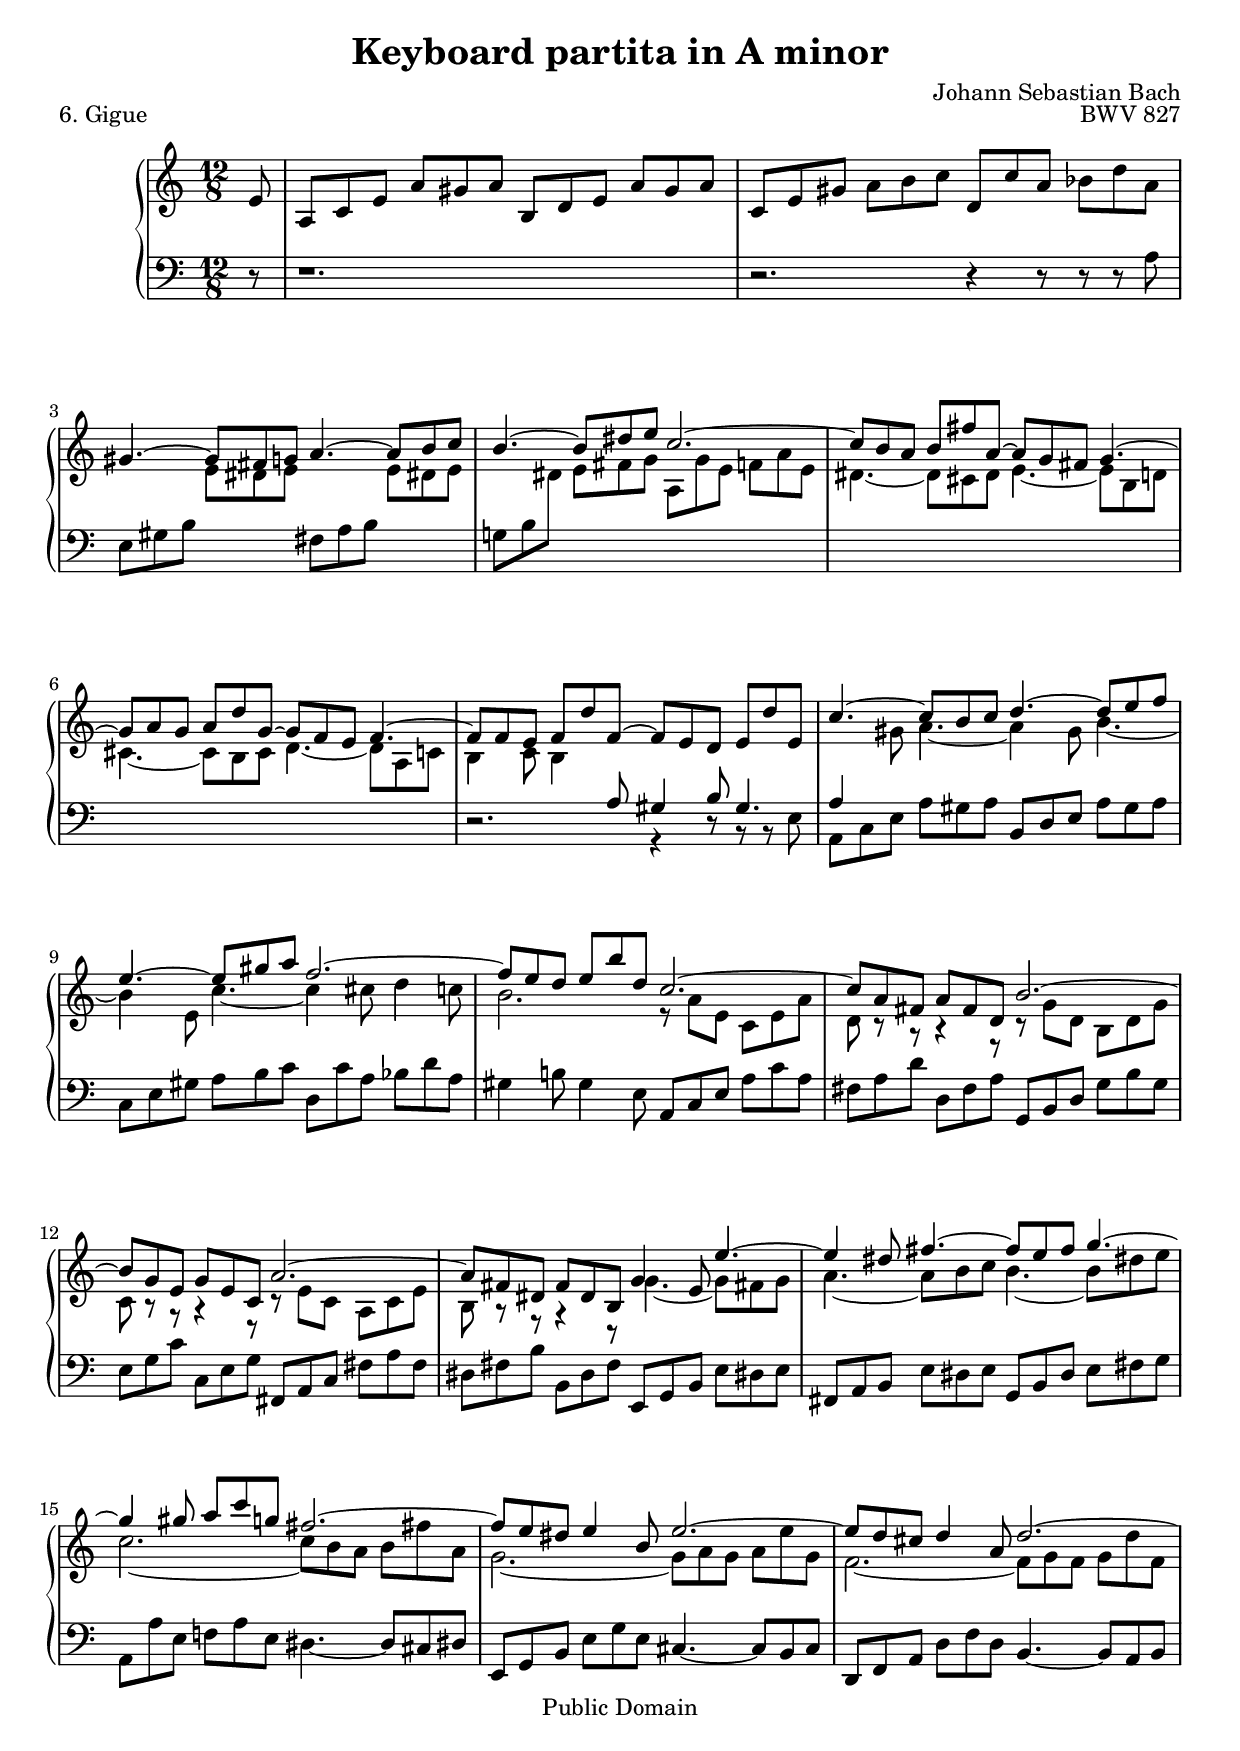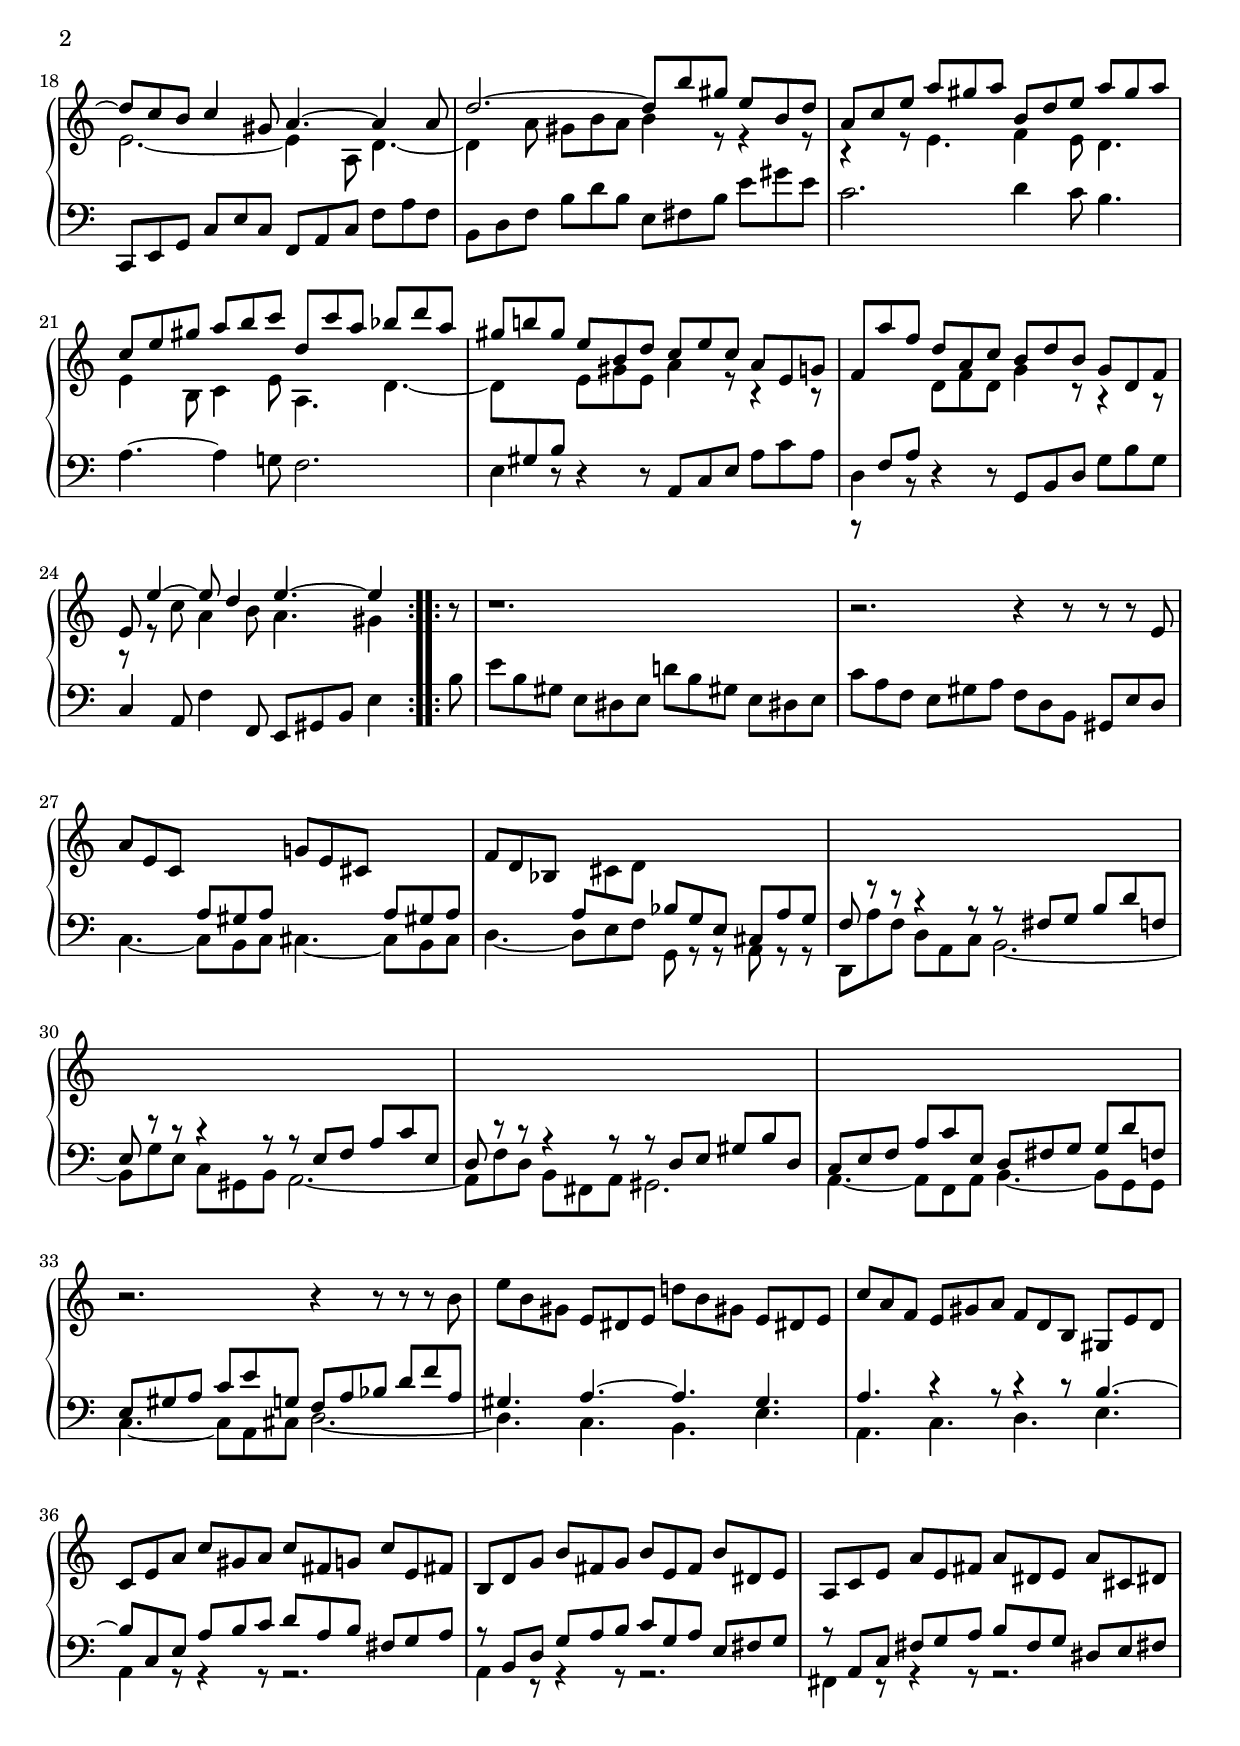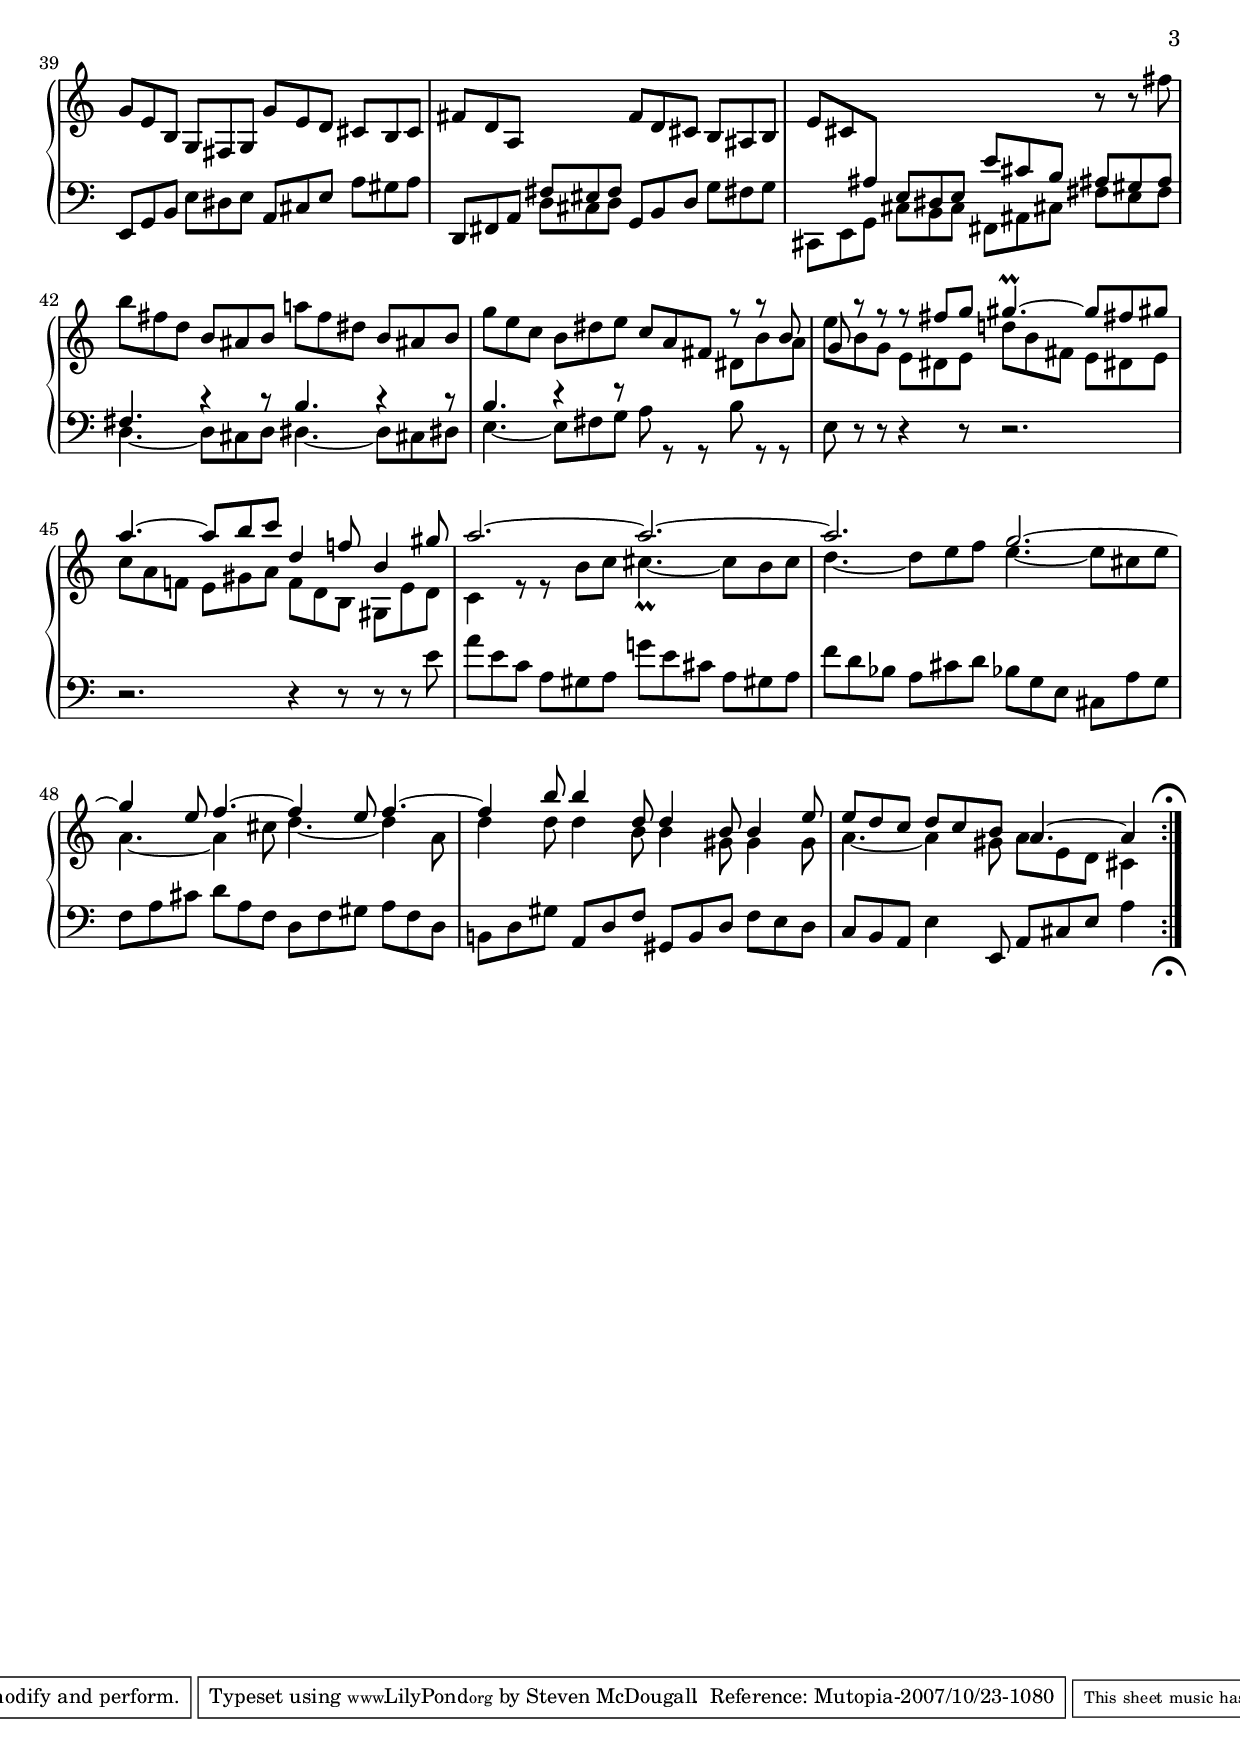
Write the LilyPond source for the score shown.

% This file prints Bach BWV 827, movement 6. Gigue

\version "2.10.25"

\header
{
  title    	    = "Keyboard partita in A minor"
  composer 	    = "Johann Sebastian Bach"
  opus     	    = "BWV 827"
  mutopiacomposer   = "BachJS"
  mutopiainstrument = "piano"
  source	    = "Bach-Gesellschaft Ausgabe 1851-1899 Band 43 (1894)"
  sourceurl         = "http://imslp.org/wiki/Notebook_for_Anna_Magdalena_Bach_(Bach,_Johann_Sebastian)"
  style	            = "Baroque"
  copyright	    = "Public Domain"
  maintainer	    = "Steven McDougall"
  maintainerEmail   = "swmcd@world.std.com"
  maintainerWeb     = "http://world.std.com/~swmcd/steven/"
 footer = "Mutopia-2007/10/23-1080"
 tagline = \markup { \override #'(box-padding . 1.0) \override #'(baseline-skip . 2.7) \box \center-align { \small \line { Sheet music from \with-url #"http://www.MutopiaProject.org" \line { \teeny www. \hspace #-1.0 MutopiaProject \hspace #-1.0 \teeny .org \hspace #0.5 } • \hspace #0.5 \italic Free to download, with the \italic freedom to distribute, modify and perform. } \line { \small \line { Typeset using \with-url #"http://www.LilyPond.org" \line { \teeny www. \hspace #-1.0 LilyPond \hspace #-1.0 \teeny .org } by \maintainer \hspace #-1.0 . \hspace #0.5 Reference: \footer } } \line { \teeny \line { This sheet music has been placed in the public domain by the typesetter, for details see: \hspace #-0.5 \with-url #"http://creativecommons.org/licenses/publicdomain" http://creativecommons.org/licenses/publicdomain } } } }
}

\include "english.ly"

bc = % bass cleff
{
  \change Staff = lower
}

tc = % treble cleff
{
  \change Staff = upper
}

bcu = % bass cleff, stem up
{
  \change Staff = lower
  \stemUp
}

tcn = % treble cleff, stem neutral
{
  \change Staff = upper
  \stemNeutral
}

sd = { \stemDown    }
su = { \stemUp      }
sn = { \stemNeutral }


\score 
{
  \new PianoStaff
  <<
    \new Staff = upper
    \relative c'
    {
      \clef treble 
      \key a \minor
      \time 12/8
      
      \repeat volta 2
      {
	\partial 8 e8 			        			   | 
	a,8 c e    a   gs a   b, d  e   a  gs a 			   | % 1
	c,8 e gs   a   b  c   d, c' a   bf d  a 			   | % 2				

	<< {     gs4. ~         gs8 fs g       a4. ~         a8 b  c  } \\
	   { \bc e,, gs b   \tc e   ds e   \bc fs, a b   \tc e  ds! e } >> | % 3

	<< {     b'4. ~          b8 ds e   c2. ~           } \\
	   { \bc g,!8 b \tc ds   e  fs g   a, g' e   f a e } >>            | % 4

	<< { c'8 b a   b   fs' a, ~   a   g fs   g4. ~  } \\
	   { ds4. ~    ds8 cs  ds     e4. ~      e8 b d } >>		   | % 5

	<< { g8 a g    a   d g, ~   g f e   f4. ~  } \\
	   { cs4. ~    cs8 b cs     d4. ~   d8 a c } >>			   | % 6

	<< { f8 f e    f d'       f, ~ f   e d    e d' e, } \\
	   { b4   c8   b4 \bc \su a8   gs4   b8   gs4.    } >>		   | % 7

	<< {         c'4. ~              c8 b c   d4. ~    d8 e f } \\
	   { \bc \su a,,4 \tc \sd gs'8   a4. ~    a4 gs8   b4. ~  } >>	   | % 8

	<< { e4. ~     e8 gs a   f2. ~ 		} \\
	   { b,4 e,8   c'4. ~    c4 cs8   d4 c8 } >>			   | % 9

	<< { f8 e d   e b' d,   c2. ~          } \\
	   { b2.                r8 a e   c e a } >>			   | % 10

	<< { c8 a fs   a fs d   b'2. ~         } \\
	   { d,8 r r   r4   r8  r8 g d   b d g } >>			   | % 11

	<< { b8 g e   g e c   a'2. ~         } \\
	   { c,8 r r  r4  r8  r8 e c   a c e } >>			   | % 12

	<< { a8  fs ds   fs ds b   g'4 e8   e'4. ~   } \\
	   { b,8 r  r    r4    r8  \override Tie #'staff-position = #'-5
	     			   g'4. ~   g8 fs! g } >>		   | % 13

	<< { e'4 ds8   fs4. ~   fs8 e fs  g4. ~    } \\
	   { a,4. ~    a8 b c   b4. ~     b8 ds! e } >>			   | % 14

	<< { g4 gs8   a c g   fs2. ~ 		 } \\
	   { c2. ~            c8 b a   b fs'! a, } >>			   | % 15

	<< { fs'8 e ds   e4 b8   e2. ~ 	  	  } \\
	   { g,2. ~              g8 a g   a e' g, } >>			   | % 16

	<< { e'8 d cs   d4 a8   d2. ~		 } \\
	   { f,2. ~             f8 g f   g d' f, } >>			   | % 17

	<< { d'8 c b   c4 gs8   a4. ~   a4 a8 } \\
	   { e2. ~              e4 a,8  d4. ~ } >>			   | % 18

	<< { d'2. ~             d8 b' gs   e  b d  } \\
	   { d,4 a'8   gs b a   b4    r8   r4   r8 } >>			   | % 19

	<< { a8 c e   a gs a   b, d e   a gs a } \\
	   { r4   r8  e,4.     f4   e8  d4.    } >>			   | % 20

	<< { c'8 e gs   a b c   d, c' a   bf d a } \\
	   { e,4   b8   c4  e8  a,4.      d4. ~  } >>			   | % 21

	<< { gs'8 b! gs                e b  d   c e c   a e g  } \\
	   { d8 \bc \su gs, b \tc \sd  e gs e   a4  r8  r4  r8 } >>	   | % 22

	<< { f8 a' f                   d a c   b d b   g d f  } \\
	   { \bc \su r8 f, a \tc \sd   d f d   g4  r8  r4  r8 } >>	   | % 23

	<< { e8 e'4 ~   e8 d4   e4. ~ e4  } \\
	   { r8 r c     a4 b8   a4. ~ gs4 } >>
      }

      \repeat volta 2
      {
	r8 							  	   | % 24 The source has just a single whole rest.
	r1. 								   | % 25
	r2.		      r4      r8   r  r   e			   | % 26			
	\skip 8*12							   | % 27
	\skip 8*12							   | % 28
	\skip 8*12							   | % 39
	\skip 8*12							   | % 30
	\skip 8*12							   | % 31
	\skip 8*12							   | % 32
	r 2.                  r 4     r8   r  r   b'			   | % 33

	e 8 b  gs   e ds e    d'! b   gs!  e  ds! e			   | % 34
	c'8 a  f    e gs a    f   d   b    gs e'  d			   | % 35
	c 8 e  a    c gs a    c   fs, g    c  e,  fs!			   | % 36
	b,8 d  g    b fs g    b   e,  fs   b  ds, e			   | % 37
	a,8 c  e    a e  fs   a   ds, e    a  cs, ds!			   | % 38
	g 8 e  b    g fs g    g'  e   d    cs b   cs			   | % 39
	fs8 d  a    s s  s    fs' d   cs   b  as  b			   | % 40
	\skip 8*9                          r8 r   fs''			   | % 41
	b 8 fs d    b as b    a'! fs  ds   b  as! b     		   | % 42
	g'8 e  c    b ds e    c   a   fs   << { r8  r b } \\
					      { ds, b' a}  >>		   | % 43

	<< { g8 r r   	r fs' g   gs4. ~ \prall gs8 fs! gs!  } \\
	   { e8 b g   	e ds e    d'! b fs      e   ds! e    } >>	   | % 44

	<< { a'4. ~     a8 b  c   d,4   f!8   	b,4     gs'8 } \\
	   { c,8 a f!   e  gs a   f   d b     	gs  e'  d    } >>	   | % 45
									         
	<< { a''2. ~              a 2. ~      	             } \\	         
	   { c,,4 r8   	r  b' c   cs4. ~ \prall	cs8 b   cs   } >>	   | % 46
									         
	<< { a'2.      	          g 2. ~      	             } \\	         
	   { d4. ~     	d8 e f    e 4. ~      	e 8 cs  e    } >>	   | % 47
									         
	<< { g4   e8   	f4. ~     f4    e8     	f 4. ~       } \\	         
	   { a,4. ~    	a4 cs8    d4. ~       	d 4     a 8  } >>	   | % 48

	<< { f'4 b8    	b4 d,8    d4    b8     	b 4     e 8  } \\
	   { d4  d8    	d4 b8     b4    gs8    	gs4     gs8  } >>	   | % 49

	<< { e'8 d c   	d c b     a4. ~       	a 4          } \\
	   { a4. ~     	a4  gs8   a   e d      	cs4          } >>	     % 50

      }
      
      \override Score.RehearsalMark #'break-visibility = #begin-of-line-invisible
      \override Score.RehearsalMark #'extra-offset = #'( -0.6 . 0.0 )
      \mark \markup { \musicglyph #"scripts.ufermata" }
    }
	 
    \new Staff = lower
    {
      \clef bass
      \key a \minor
      \time 12/8
      
      \repeat volta 2
      {
	\partial 8 r8 			      	           			 | 
	r1.           			                   			 | % 1 The source has just a single whole rest.
	r2.                          r4       r8  r   r  a 			 | % 2	 
	\skip 2*3			                   			 | % 3
	\skip 2*3			                   			 | % 4
	\skip 2*3			                   			 | % 5
	\skip 2*3			                   			 | % 6
	    r2.                      r4       r8  r   r  e 			 | % 7
	\sd a,8 c e    \sn a gs a    b,  d    e   a   gs a 			 | % 8
	c8   e  gs    a  b  c'   d   c'  a    bf  d'  a	   			 | % 9
	gs4     b!8   gs4   e8   a,  c   e    a   c'  a	   			 | % 10
	fs8  a  d'    d  fs a    g,  b,  d    g   b   g	   			 | % 11
	e8   g  c'    c  e  g    fs, a,  c    fs  a   fs   			 | % 12
	ds8  fs b     b, ds fs   e,  g,  b,   e   ds! e	   			 | % 13
	fs,8 a, b,    e  ds e    g,  b,  ds   e   fs  g	   			 | % 14
	a,8  a  e     f! a  e    ds4. ~       ds8 cs  ds!  			 | % 15
	e,8  g, b,    e  g  e    cs4. ~       cs8 b,  cs   			 | % 16
	d,8  f, a,    d  f  d    b,4. ~       b,8 a,  b,   			 | % 17
	c,8  e, g,    c  e  c    f,  a,  c    f   a   f    			 | % 18
	b,8  d  f     b  d' b    e   fs  b    e'  gs' e'   			 | % 19
	c'2.                     d'4     c'8  b4.          			 | % 20
	a4. ~         a4    g!8  f2.                       			 | % 21
	e4      r8    r4    r8   a,  c   e    a   c'  a    			 | % 22
	d4      r8    r4    r8   g,  b,  d    g   b   g    			 | % 23
	c4      a,8   f4    f,8  e,  gs, b,   e4
      }
      
      \repeat volta 2
      {
	b8									 | % 24
	e'8 b gs   e  ds e   d'!  b gs!   e   ds! e				 | % 25
	c'8 a f    e  gs a   f    d b,    gs, e   d				 | % 26

	<< { \tc a'8  e' c'   \bc a  gs a   \tc g'! e' cs'   \bc a   gs! a  } \\
	   { c4. ~                c8 b, c       cs4. ~           cs8 b,  cs } >> | % 27

	<< { \tc f'8 d' bf   \bc a \tc \sd cs' d'   \bc \su bf g e   cs a g } \\
	   {     d4. ~           d8        e   f            g, r r   a, r r } >> | % 28


	<< { f8  r  r    r4      r8   r8 fs g  	 b   d' f   } \\
	   { d,8 a  f    d   a,  c    b,2. ~           	    } >>		 | % 29
										       
	<< { e8  r  r    r4      r8   r8 e  f    a   c' e   } \\		       
	   { b,8 g  e    c   gs, b,   a,2. ~                } >>		 | % 30
										       
	<< { d8  r  r    r4      r8   r8 d  e    gs  b  d   } \\		       
	   { a,8 f  d    b,  fs, a,   gs,2.                 } >> 		 | % 31
										       
	<< { c8  e  f    a   c'  e    d  fs g    g   d' f   } \\		       
	   { a,4. ~      a,8 f,  a,   b,4. ~     b,8 g, g,  } >>		 | % 32
										       
	<< { e8  gs a    c'  e'  g    f  a  bf   d'  f' a   } \\		       
	   { c4. ~     	 c8  a,  cs   d2. ~       	    } >>		 | % 33
										       
	<< { gs4.      	 a ~          a          gs         } \\		       
	   { d4.       	 c	      b,	       	e   } >>		 | % 34
										       
	<< { a4.       	 r4      r8   r4    r8   b4. ~      } \\		       
	   { a,4.      	 c	      d	       	 e	    } >>		 | % 35
										       
	<< { b8  c  e    a   b   c'   d' a  b    fs  g  a   } \\		       
	   { a,4    r8   r4      r8   r2.		    } >>		 | % 36
										       
	<< { r8  b, d    g   a   b    c' g  a    e   fs g   } \\		       
	   { a,4    r8   r4      r8   r2.		    } >>		 | % 37
										       
	<< { r8  a, c    fs  g   a    b  fs g    ds  e  fs! } \\
	   { fs,4   r8   r4      r8   r2.		    } >>		 | % 38

	 e,8 g,  b,   e ds e   a, cs e   a gs a					 | % 39

	 d,8 fs, a, << { fs es fs } \\
		       { d  cs d  } >>   g, b, d   g fs! g			 | % 40

	<< { \tc e' 8 cs' \bc as   e  ds e    e'  cs' b     as! gs as } \\
	   {     cs,8 e,      g,   cs b, cs   fs, as, cs!   fs  e  fs } >>	 | % 41

	<< { fs4.    r4    r8   b4.    r4      r8  } \\
	   { d 4. ~  d8 cs d    ds4. ~ ds8 cs! ds! } >>				 | % 42

	<< { b4.     r4    r8   s4.      s4.    } \\
	   { e4. ~   e8 fs g    a8 r r   b8 r r } >>				 | % 43

	e 8  r  r    r4 r8     	 r2.						 | % 44
	r 2.                   	 r4     r8    r  r   e'				 | % 45
	a'8  e' c'   a  gs  a  	 g'! e' cs'   a  gs! a				 | % 46
	f'8  d' bf   a  cs' d'   bf! g  e     cs a   g				 | % 47
	f 8  a  cs'  d' a   f    d   f  gs    a  f   d				 | % 48
	b,!8 d  gs   a, d   f    gs, b, d     f  e   d				 | % 49
	c 8  b, a,   e4     e,8  a,8 cs e     a4				   % 50
      }

      \override Staff.RehearsalMark #'direction = #-1
      \override Score.RehearsalMark #'extra-offset = #'( -0.6 . 0.0 )
      \mark \markup { \musicglyph #"scripts.dfermata" }
    }
  >>
  
  \layout
  {
    \context 
    {
      \Score
      \remove "Mark_engraver"
    }
    \context 
    {
      \Staff
      \consists "Mark_engraver"
    }
  } 

  \header { piece = "6. Gigue" }

  \midi   
  {
  }
}

